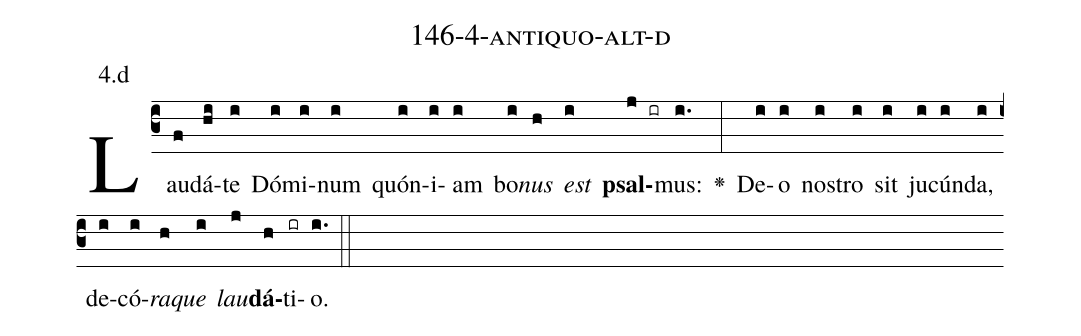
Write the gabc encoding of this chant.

name: 146-4-antiquo-alt-d;
annotation: 4.d;
%%
(c3)Lau(f)dá(hi)te(i) Dó(i)mi(i)num(i) quón(i)i(i)am(i) bo(i)<i>nus</i>(h) <i>est</i>(i) <b>psal</b>(j ir)mus:(i.) <v>\greheightstar</v>(:) De(i)o(i) nos(i)tro(i) sit(i) ju(i)cún(i)da,(i) de(i)có(i)<i>ra</i>(h)<i>que</i>(i) <i>lau</i>(j)<b>dá</b>(h)ti(ir)o.(i.) (::)


%E(i) u(h) o(i) u(j) a(h) e.(i.) (::)
